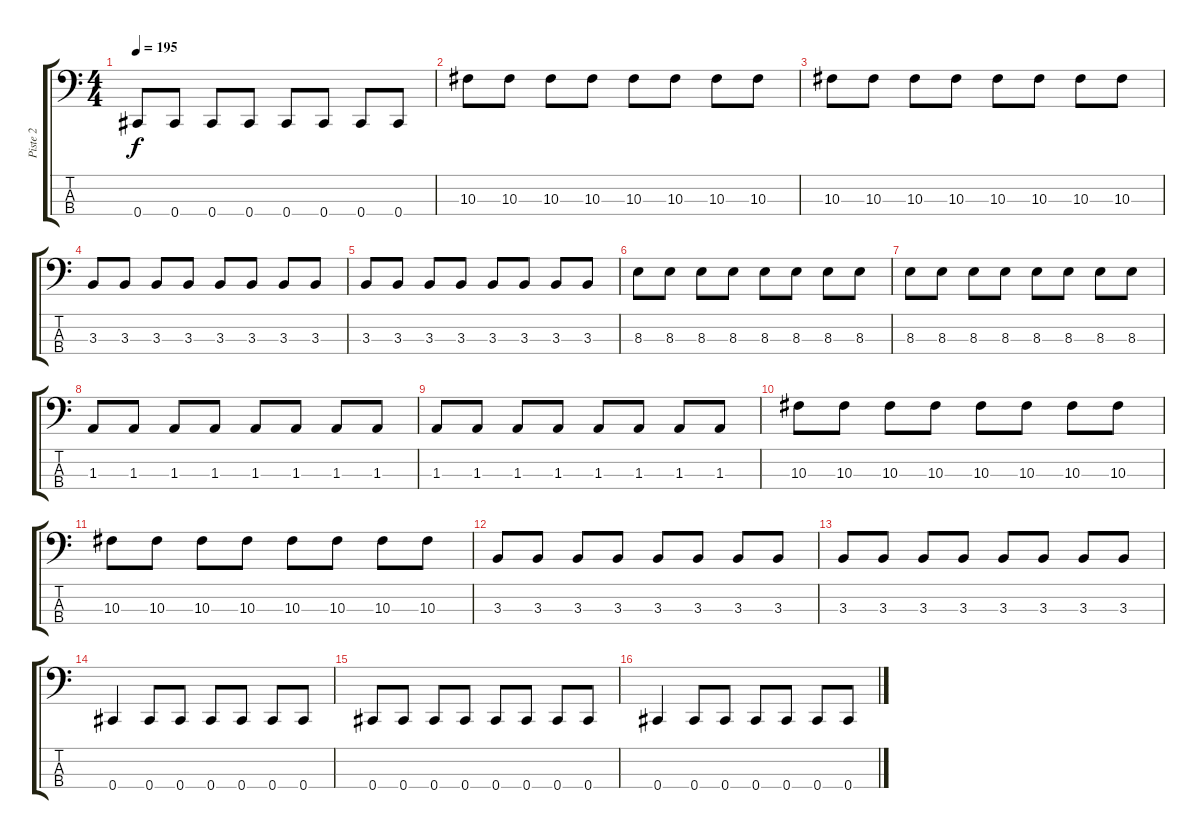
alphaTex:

\track ("Piste 2" "Piste 2") {instrument electricbasspick}
\staff {score tabs}
\tuning (Gb2 Db2 Ab1 Db1) {hide}
\ts (4 4)
\tempo 195
\clef f4
\ks c
0.4.8{dy f} 0.4.8 0.4.8 0.4.8 0.4.8 0.4.8 0.4.8 0.4.8 |
10.3.8 10.3.8 10.3.8 10.3.8 10.3.8 10.3.8 10.3.8 10.3.8 |
10.3.8 10.3.8 10.3.8 10.3.8 10.3.8 10.3.8 10.3.8 10.3.8 |
3.3.8 3.3.8 3.3.8 3.3.8 3.3.8 3.3.8 3.3.8 3.3.8 |
3.3.8 3.3.8 3.3.8 3.3.8 3.3.8 3.3.8 3.3.8 3.3.8 |
8.3.8 8.3.8 8.3.8 8.3.8 8.3.8 8.3.8 8.3.8 8.3.8 |
8.3.8 8.3.8 8.3.8 8.3.8 8.3.8 8.3.8 8.3.8 8.3.8 |
1.3.8 1.3.8 1.3.8 1.3.8 1.3.8 1.3.8 1.3.8 1.3.8 |
1.3.8 1.3.8 1.3.8 1.3.8 1.3.8 1.3.8 1.3.8 1.3.8 |
10.3.8 10.3.8 10.3.8 10.3.8 10.3.8 10.3.8 10.3.8 10.3.8 |
10.3.8 10.3.8 10.3.8 10.3.8 10.3.8 10.3.8 10.3.8 10.3.8 |
3.3.8 3.3.8 3.3.8 3.3.8 3.3.8 3.3.8 3.3.8 3.3.8 |
3.3.8 3.3.8 3.3.8 3.3.8 3.3.8 3.3.8 3.3.8 3.3.8 |
0.4.4 0.4.8 0.4.8 0.4.8 0.4.8 0.4.8 0.4.8 |
0.4.8 0.4.8 0.4.8 0.4.8 0.4.8 0.4.8 0.4.8 0.4.8 |
0.4.4 0.4.8 0.4.8 0.4.8 0.4.8 0.4.8 0.4.8
